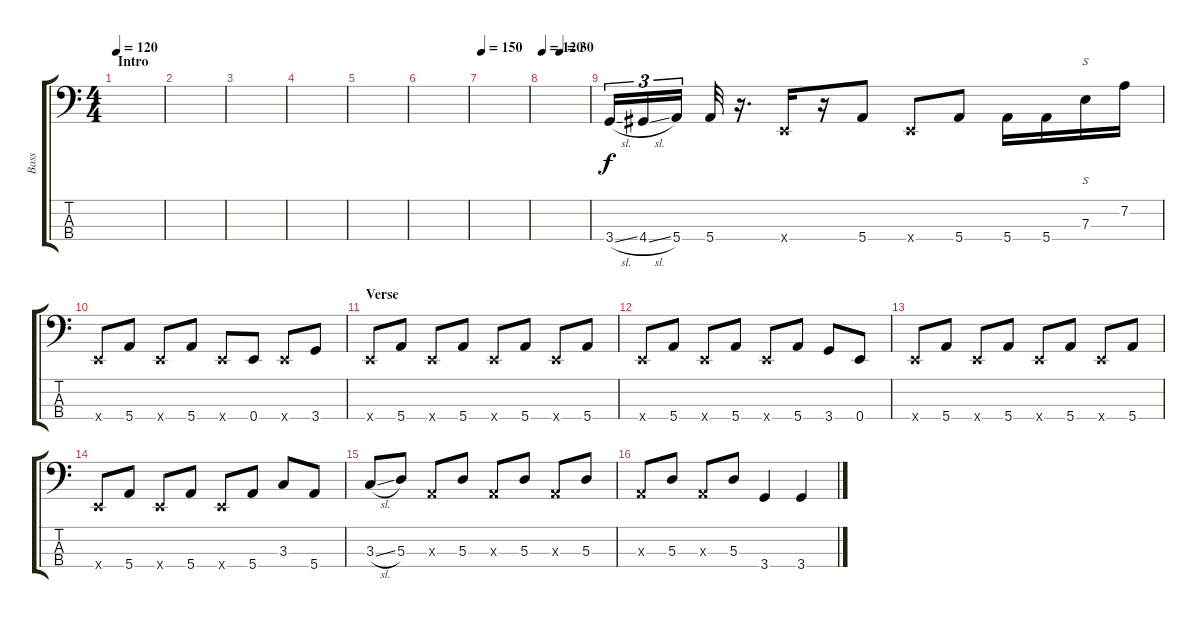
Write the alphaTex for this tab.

\track ("Bass" "Bass") {instrument electricbassfinger}
\staff {score tabs}
\tuning (G2 D2 A1 E1) {hide}
\ts (4 4)
\section ("" "Intro")
\tempo 120
\clef f4
\ks c
|
|
|
|
|
|
\tempo 150
|
\tempo 120
\tempo (30 0.375)
|
3.4{sl}.16{tu (3 2) volume 16} 4.4{sl}.16{tu (3 2)} 5.4.16{tu (3 2)} 5.4.32 r.16{d} 0.4{x}.16 r.16 5.4.8 0.4{x}.8 5.4.8 5.4.16 5.4.16 7.3.16{s instrument slapbass1} 7.2.16{instrument electricbassfinger} |
0.4{x}.8 5.4.8 0.4{x}.8 5.4.8 0.4{x}.8 0.4.8 0.4{x}.8 3.4.8 |
\section ("" "Verse")
0.4{x}.8{volume 13} 5.4.8 0.4{x}.8 5.4.8 0.4{x}.8 5.4.8 0.4{x}.8 5.4.8 |
0.4{x}.8 5.4.8 0.4{x}.8 5.4.8 0.4{x}.8 5.4.8 3.4.8 0.4.8 |
0.4{x}.8 5.4.8 0.4{x}.8 5.4.8 0.4{x}.8 5.4.8 0.4{x}.8 5.4.8 |
0.4{x}.8 5.4.8 0.4{x}.8 5.4.8 0.4{x}.8 5.4.8 3.3.8 5.4.8 |
3.3{sl}.8 5.3.8 0.3{x}.8 5.3.8 0.3{x}.8 5.3.8 0.3{x}.8 5.3.8 |
0.3{x}.8 5.3.8 0.3{x}.8 5.3.8 3.4.4 3.4.4
